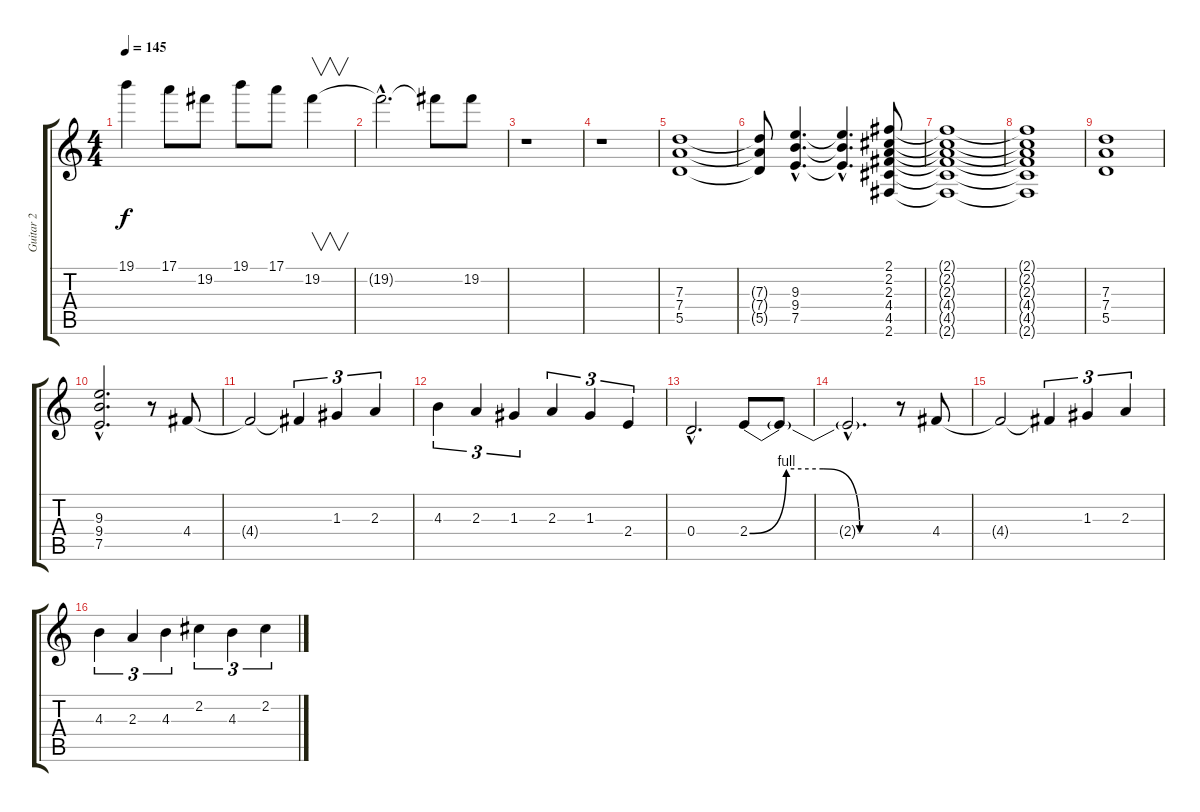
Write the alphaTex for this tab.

\track ("Guitar 2" "Guitar 2") {instrument distortionguitar}
\staff {score tabs}
\tuning (E4 B3 G3 D3 A2 E2) {hide}
\ts (4 4)
\tempo 145
\clef g2
\ks c
19.1{t}.4{dy f} 17.1.8 19.2.8 19.1.8 17.1.8 19.2.4{v} |
19.2{hac t}.2{d} 19.2{t}.8 19.2.8 |
r.1 |
r.1 |
(7.3 7.4 5.5).1 |
(7.3{t} 7.4{t} 5.5{t}).8 (9.3{hac} 9.4{hac} 7.5{hac}).4{d} (9.3{hac t} 9.4{hac t} 7.5{hac t}).4{d} (2.1 2.2 2.3 4.4 4.5 2.6).8 |
(2.1{t} 2.2{t} 2.3{t} 4.4{t} 4.5{t} 2.6{t}).1 |
(2.1{t} 2.2{t} 2.3{t} 4.4{t} 4.5{t} 2.6{t}).1 |
(7.3 7.4 5.5).1 |
(9.3{hac} 9.4{hac} 7.5{hac}).2{d} r.8 4.4.8 |
4.4{t}.2 4.4{t}.4{tu (3 2)} 1.3.4{tu (3 2)} 2.3.4{tu (3 2)} |
4.3.4{tu (3 2)} 2.3.4{tu (3 2)} 1.3.4{tu (3 2)} 2.3.4{tu (3 2)} 1.3.4{tu (3 2)} 2.4.4{tu (3 2)} |
0.4{hac}.2{d} 2.4{be (custom 0 0 15 4 30 4 45 0 60 0)}.8 2.4{t}.8 |
2.4{hac t}.2{d} r.8 4.4.8 |
4.4{t}.2 4.4{t}.4{tu (3 2)} 1.3.4{tu (3 2)} 2.3.4{tu (3 2)} |
4.3.4{tu (3 2)} 2.3.4{tu (3 2)} 4.3.4{tu (3 2)} 2.2.4{tu (3 2)} 4.3.4{tu (3 2)} 2.2.4{tu (3 2)}
